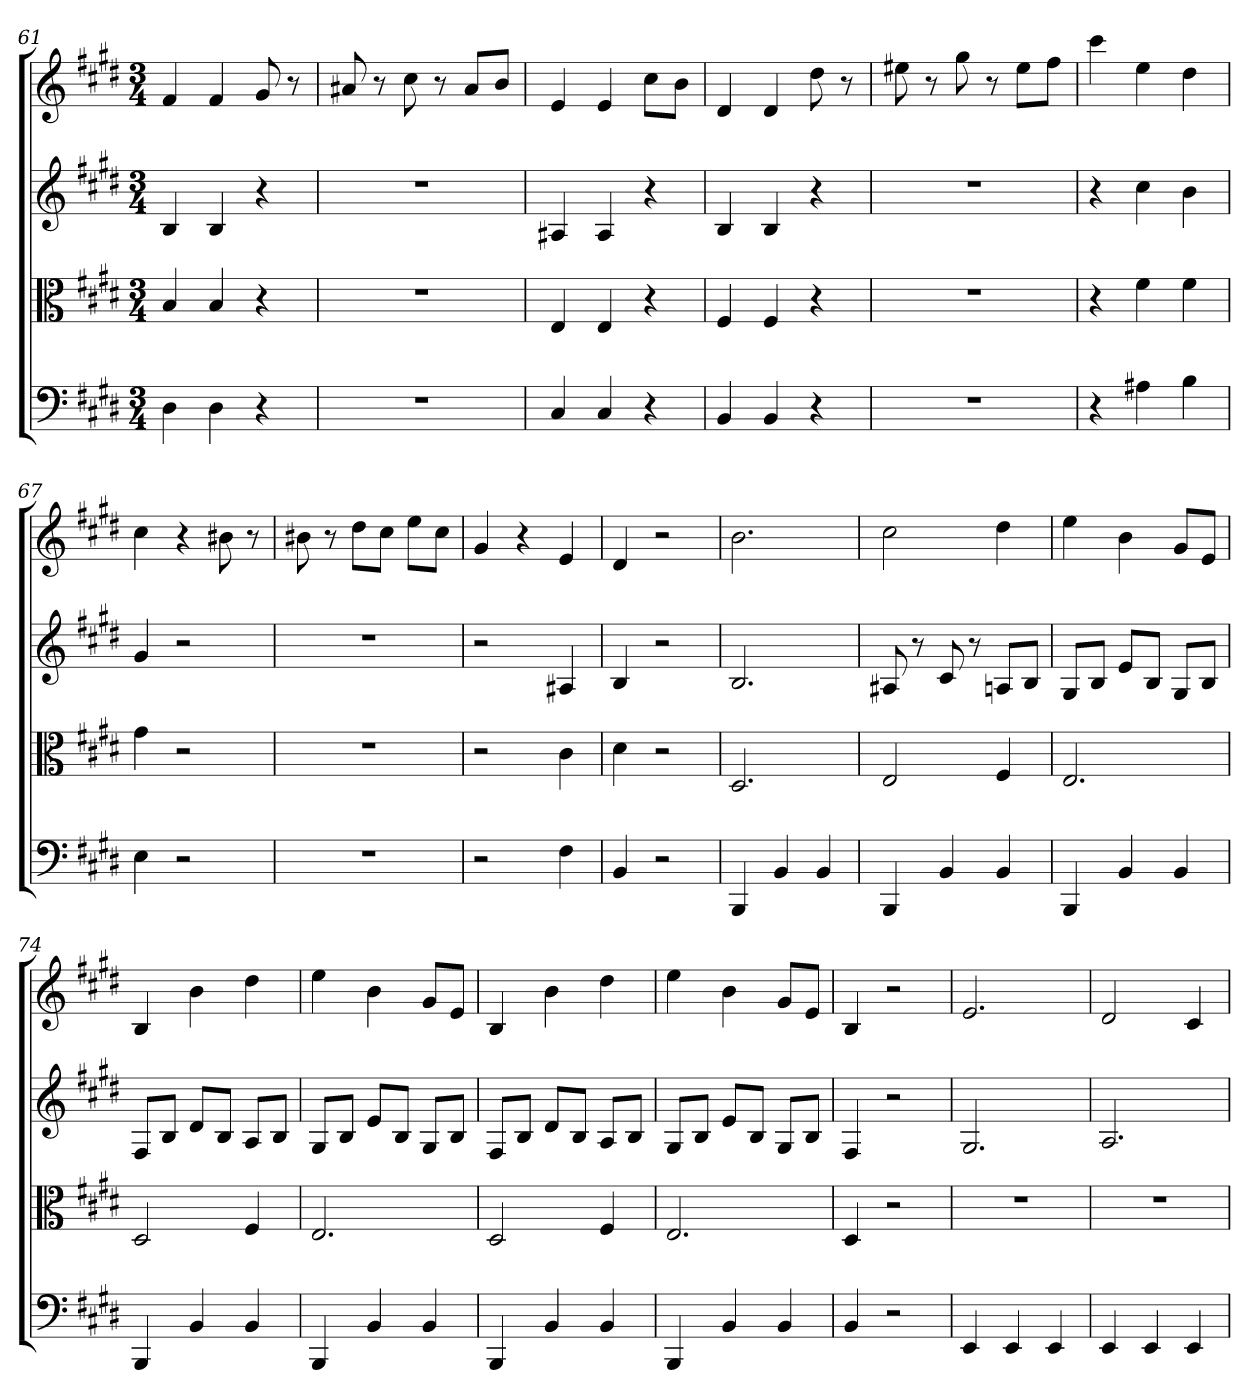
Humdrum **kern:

**kern	**kern	**kern	**kern
*part4	*part3	*part2	*part1
*staff4	*staff3	*staff2	*staff1
*clefF4	*clefC3	*clefG2	*clefG2
*k[f#c#g#d#]	*k[f#c#g#d#]	*k[f#c#g#d#]	*k[f#c#g#d#]
*E:	*E:	*E:	*E:
*M3/4	*M3/4	*M3/4	*M3/4
=61	=61	=61	=61
4D#	4B	4B	4f#
4D#	4B	4B	4f#
4r	4r	4r	8g#
.	.	.	8r
=62	=62	=62	=62
2.r	2.r	2.r	8a#X
.	.	.	8r
.	.	.	8cc#
.	.	.	8r
.	.	.	8a#/L
.	.	.	8b/J
=63	=63	=63	=63
4C#	4E	4A#X	4e
4C#	4E	4A#	4e
4r	4r	4r	8cc#\L
.	.	.	8b\J
=64	=64	=64	=64
4BB	4F#	4B	4d#
4BB	4F#	4B	4d#
4r	4r	4r	8dd#
.	.	.	8r
=65	=65	=65	=65
2.r	2.r	2.r	8ee#X
.	.	.	8r
.	.	.	8gg#
.	.	.	8r
.	.	.	8ee#\L
.	.	.	8ff#\J
=66	=66	=66	=66
4r	4r	4r	4ccc#
4A#X	4f#	4cc#	4ee
4B	4f#	4b	4dd#
=67	=67	=67	=67
4E	4g#	4g#	4cc#
2r	2r	2r	4r
.	.	.	8b#X
.	.	.	8r
=68	=68	=68	=68
2.r	2.r	2.r	8b#X
.	.	.	8r
.	.	.	8dd#\L
.	.	.	8cc#\J
.	.	.	8ee\L
.	.	.	8cc#\J
=69	=69	=69	=69
2r	2r	2r	4g#
.	.	.	4r
4F#	4c#	4A#X	4e
=70	=70	=70	=70
4BB	4d#	4B	4d#
2r	2r	2r	2r
=71	=71	=71	=71
4BBB	2.D#	2.B	2.b
4BB	.	.	.
4BB	.	.	.
=72	=72	=72	=72
4BBB	2E	8A#X	2cc#
.	.	8r	.
4BB	.	8c#	.
.	.	8r	.
4BB	4F#	8An/L	4dd#
.	.	8B/J	.
=73	=73	=73	=73
4BBB	2.E	8G#/L	4ee
.	.	8B/J	.
4BB	.	8e/L	4b
.	.	8B/J	.
4BB	.	8G#/L	8g#/L
.	.	8B/J	8e/J
=74	=74	=74	=74
4BBB	2D#	8F#/L	4B
.	.	8B/J	.
4BB	.	8d#/L	4b
.	.	8B/J	.
4BB	4F#	8A/L	4dd#
.	.	8B/J	.
=75	=75	=75	=75
4BBB	2.E	8G#/L	4ee
.	.	8B/J	.
4BB	.	8e/L	4b
.	.	8B/J	.
4BB	.	8G#/L	8g#/L
.	.	8B/J	8e/J
=76	=76	=76	=76
4BBB	2D#	8F#/L	4B
.	.	8B/J	.
4BB	.	8d#/L	4b
.	.	8B/J	.
4BB	4F#	8A/L	4dd#
.	.	8B/J	.
=77	=77	=77	=77
4BBB	2.E	8G#/L	4ee
.	.	8B/J	.
4BB	.	8e/L	4b
.	.	8B/J	.
4BB	.	8G#/L	8g#/L
.	.	8B/J	8e/J
=78	=78	=78	=78
4BB	4D#	4F#	4B
2r	2r	2r	2r
=79	=79	=79	=79
4EE	2.r	2.G#	2.e
4EE	.	.	.
4EE	.	.	.
=80	=80	=80	=80
4EE	2.r	2.A	2d#
4EE	.	.	.
4EE	.	.	4c#
=	=	=	=
*-	*-	*-	*-
